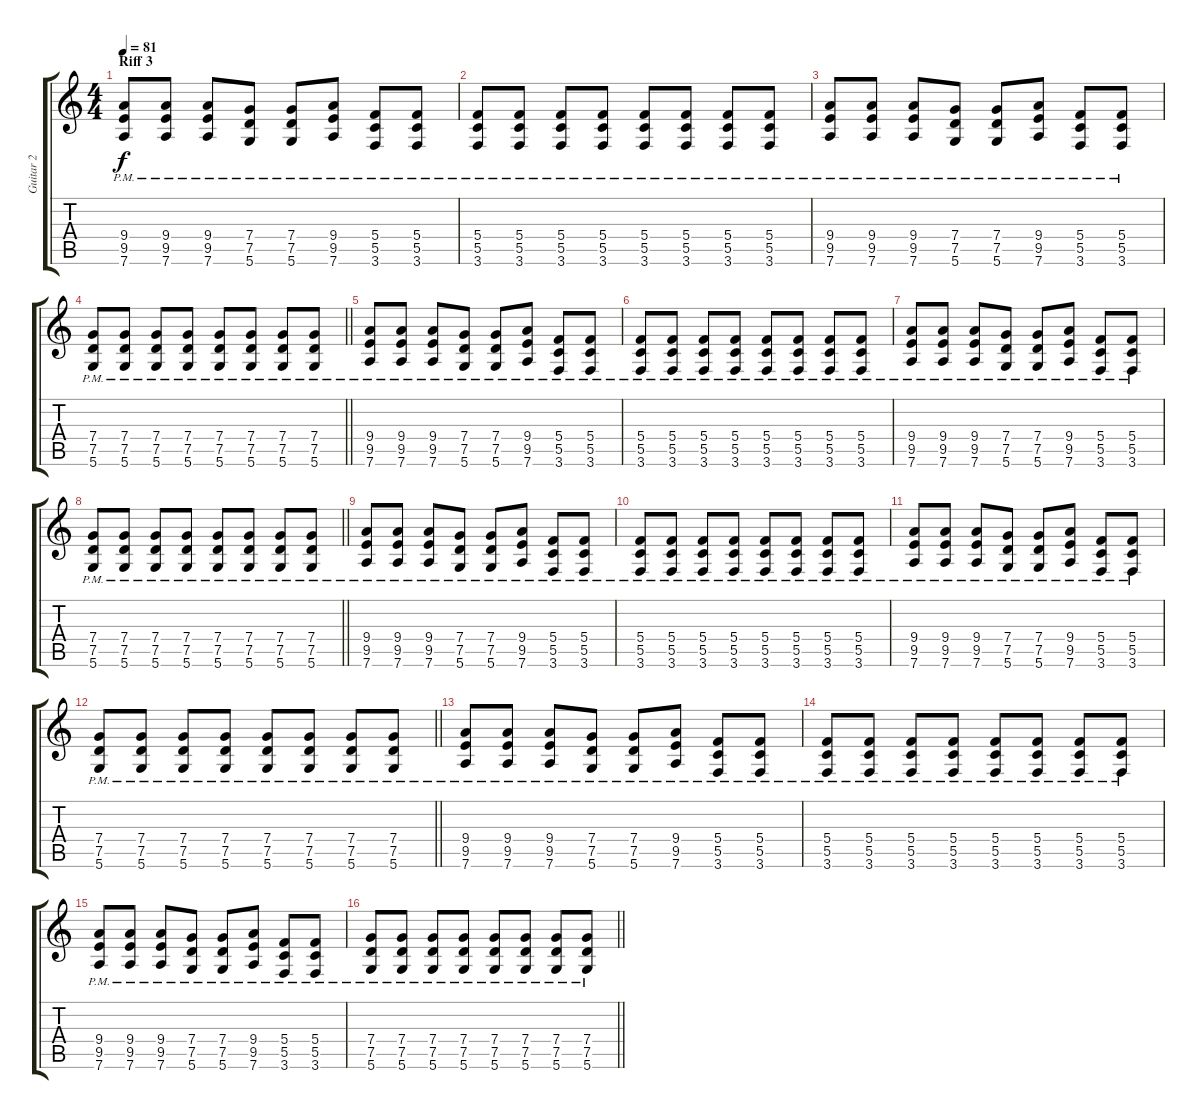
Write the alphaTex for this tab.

\track ("Guitar 2" "Guitar 2") {instrument distortionguitar}
\staff {score tabs}
\tuning (D4 A3 F3 C3 G2 D2) {hide}
\ts (4 4)
\section ("" "Riff 3")
\tempo 81
\clef g2
\ks c
(9.4{pm} 9.5{pm} 7.6{pm}).8{dy f} (9.4{pm} 9.5{pm} 7.6{pm}).8 (9.4{pm} 9.5{pm} 7.6{pm}).8 (7.4{pm} 7.5{pm} 5.6{pm}).8 (7.4{pm} 7.5{pm} 5.6{pm}).8 (9.4{pm} 9.5{pm} 7.6{pm}).8 (5.4{pm} 5.5{pm} 3.6{pm}).8 (5.4{pm} 5.5{pm} 3.6{pm}).8 |
(5.4{pm} 5.5{pm} 3.6{pm}).8 (5.4{pm} 5.5{pm} 3.6{pm}).8 (5.4{pm} 5.5{pm} 3.6{pm}).8 (5.4{pm} 5.5{pm} 3.6{pm}).8 (5.4{pm} 5.5{pm} 3.6{pm}).8 (5.4{pm} 5.5{pm} 3.6{pm}).8 (5.4{pm} 5.5{pm} 3.6{pm}).8 (5.4{pm} 5.5{pm} 3.6{pm}).8 |
(9.4{pm} 9.5{pm} 7.6{pm}).8 (9.4{pm} 9.5{pm} 7.6{pm}).8 (9.4{pm} 9.5{pm} 7.6{pm}).8 (7.4{pm} 7.5{pm} 5.6{pm}).8 (7.4{pm} 7.5{pm} 5.6{pm}).8 (9.4{pm} 9.5{pm} 7.6{pm}).8 (5.4{pm} 5.5{pm} 3.6{pm}).8 (5.4{pm} 5.5{pm} 3.6{pm}).8 |
\barLineRight lightlight
(7.4{pm} 7.5{pm} 5.6{pm}).8 (7.4{pm} 7.5{pm} 5.6{pm}).8 (7.4{pm} 7.5{pm} 5.6{pm}).8 (7.4{pm} 7.5{pm} 5.6{pm}).8 (7.4{pm} 7.5{pm} 5.6{pm}).8 (7.4{pm} 7.5{pm} 5.6{pm}).8 (7.4{pm} 7.5{pm} 5.6{pm}).8 (7.4{pm} 7.5{pm} 5.6{pm}).8 |
(9.4{pm} 9.5{pm} 7.6{pm}).8 (9.4{pm} 9.5{pm} 7.6{pm}).8 (9.4{pm} 9.5{pm} 7.6{pm}).8 (7.4{pm} 7.5{pm} 5.6{pm}).8 (7.4{pm} 7.5{pm} 5.6{pm}).8 (9.4{pm} 9.5{pm} 7.6{pm}).8 (5.4{pm} 5.5{pm} 3.6{pm}).8 (5.4{pm} 5.5{pm} 3.6{pm}).8 |
(5.4{pm} 5.5{pm} 3.6{pm}).8 (5.4{pm} 5.5{pm} 3.6{pm}).8 (5.4{pm} 5.5{pm} 3.6{pm}).8 (5.4{pm} 5.5{pm} 3.6{pm}).8 (5.4{pm} 5.5{pm} 3.6{pm}).8 (5.4{pm} 5.5{pm} 3.6{pm}).8 (5.4{pm} 5.5{pm} 3.6{pm}).8 (5.4{pm} 5.5{pm} 3.6{pm}).8 |
(9.4{pm} 9.5{pm} 7.6{pm}).8 (9.4{pm} 9.5{pm} 7.6{pm}).8 (9.4{pm} 9.5{pm} 7.6{pm}).8 (7.4{pm} 7.5{pm} 5.6{pm}).8 (7.4{pm} 7.5{pm} 5.6{pm}).8 (9.4{pm} 9.5{pm} 7.6{pm}).8 (5.4{pm} 5.5{pm} 3.6{pm}).8 (5.4{pm} 5.5{pm} 3.6{pm}).8 |
\barLineRight lightlight
(7.4{pm} 7.5{pm} 5.6{pm}).8 (7.4{pm} 7.5{pm} 5.6{pm}).8 (7.4{pm} 7.5{pm} 5.6{pm}).8 (7.4{pm} 7.5{pm} 5.6{pm}).8 (7.4{pm} 7.5{pm} 5.6{pm}).8 (7.4{pm} 7.5{pm} 5.6{pm}).8 (7.4{pm} 7.5{pm} 5.6{pm}).8 (7.4{pm} 7.5{pm} 5.6{pm}).8 |
(9.4{pm} 9.5{pm} 7.6{pm}).8 (9.4{pm} 9.5{pm} 7.6{pm}).8 (9.4{pm} 9.5{pm} 7.6{pm}).8 (7.4{pm} 7.5{pm} 5.6{pm}).8 (7.4{pm} 7.5{pm} 5.6{pm}).8 (9.4{pm} 9.5{pm} 7.6{pm}).8 (5.4{pm} 5.5{pm} 3.6{pm}).8 (5.4{pm} 5.5{pm} 3.6{pm}).8 |
(5.4{pm} 5.5{pm} 3.6{pm}).8 (5.4{pm} 5.5{pm} 3.6{pm}).8 (5.4{pm} 5.5{pm} 3.6{pm}).8 (5.4{pm} 5.5{pm} 3.6{pm}).8 (5.4{pm} 5.5{pm} 3.6{pm}).8 (5.4{pm} 5.5{pm} 3.6{pm}).8 (5.4{pm} 5.5{pm} 3.6{pm}).8 (5.4{pm} 5.5{pm} 3.6{pm}).8 |
(9.4{pm} 9.5{pm} 7.6{pm}).8 (9.4{pm} 9.5{pm} 7.6{pm}).8 (9.4{pm} 9.5{pm} 7.6{pm}).8 (7.4{pm} 7.5{pm} 5.6{pm}).8 (7.4{pm} 7.5{pm} 5.6{pm}).8 (9.4{pm} 9.5{pm} 7.6{pm}).8 (5.4{pm} 5.5{pm} 3.6{pm}).8 (5.4{pm} 5.5{pm} 3.6{pm}).8 |
\barLineRight lightlight
(7.4{pm} 7.5{pm} 5.6{pm}).8 (7.4{pm} 7.5{pm} 5.6{pm}).8 (7.4{pm} 7.5{pm} 5.6{pm}).8 (7.4{pm} 7.5{pm} 5.6{pm}).8 (7.4{pm} 7.5{pm} 5.6{pm}).8 (7.4{pm} 7.5{pm} 5.6{pm}).8 (7.4{pm} 7.5{pm} 5.6{pm}).8 (7.4{pm} 7.5{pm} 5.6{pm}).8 |
(9.4{pm} 9.5{pm} 7.6{pm}).8 (9.4{pm} 9.5{pm} 7.6{pm}).8 (9.4{pm} 9.5{pm} 7.6{pm}).8 (7.4{pm} 7.5{pm} 5.6{pm}).8 (7.4{pm} 7.5{pm} 5.6{pm}).8 (9.4{pm} 9.5{pm} 7.6{pm}).8 (5.4{pm} 5.5{pm} 3.6{pm}).8 (5.4{pm} 5.5{pm} 3.6{pm}).8 |
(5.4{pm} 5.5{pm} 3.6{pm}).8 (5.4{pm} 5.5{pm} 3.6{pm}).8 (5.4{pm} 5.5{pm} 3.6{pm}).8 (5.4{pm} 5.5{pm} 3.6{pm}).8 (5.4{pm} 5.5{pm} 3.6{pm}).8 (5.4{pm} 5.5{pm} 3.6{pm}).8 (5.4{pm} 5.5{pm} 3.6{pm}).8 (5.4{pm} 5.5{pm} 3.6{pm}).8 |
(9.4{pm} 9.5{pm} 7.6{pm}).8 (9.4{pm} 9.5{pm} 7.6{pm}).8 (9.4{pm} 9.5{pm} 7.6{pm}).8 (7.4{pm} 7.5{pm} 5.6{pm}).8 (7.4{pm} 7.5{pm} 5.6{pm}).8 (9.4{pm} 9.5{pm} 7.6{pm}).8 (5.4{pm} 5.5{pm} 3.6{pm}).8 (5.4{pm} 5.5{pm} 3.6{pm}).8 |
\barLineRight lightlight
(7.4{pm} 7.5{pm} 5.6{pm}).8 (7.4{pm} 7.5{pm} 5.6{pm}).8 (7.4{pm} 7.5{pm} 5.6{pm}).8 (7.4{pm} 7.5{pm} 5.6{pm}).8 (7.4{pm} 7.5{pm} 5.6{pm}).8 (7.4{pm} 7.5{pm} 5.6{pm}).8 (7.4{pm} 7.5{pm} 5.6{pm}).8 (7.4{pm} 7.5{pm} 5.6{pm}).8
